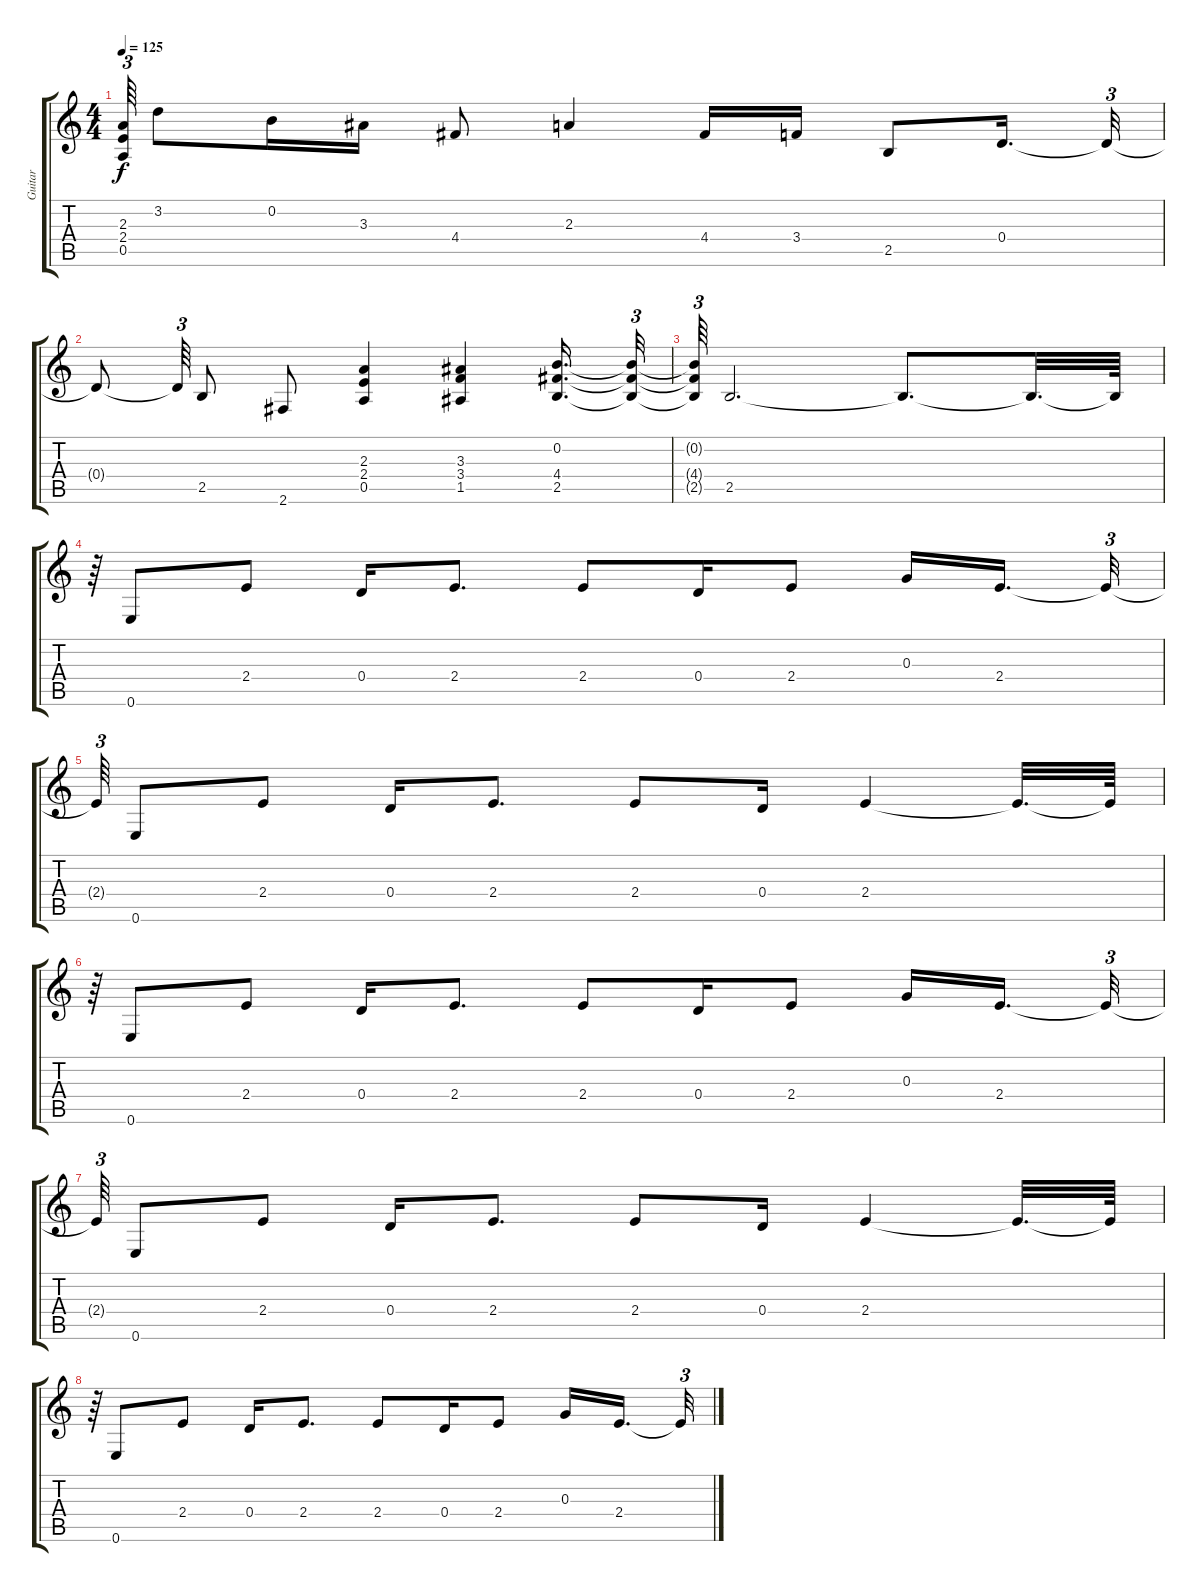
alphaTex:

\track ("Guitar" "Guitar") {instrument distortionguitar}
\staff {score tabs}
\tuning (E4 B3 G3 D3 A2 E2) {hide}
\ts (4 4)
\tempo 125
\clef g2
\ks c
(2.3{t} 2.4{t} 0.5{t}).64{tu (3 2) dy f} 3.2.8 0.2.16 3.3.16 4.4.8 2.3.4 4.4.16 3.4.16 2.5.8 0.4.16{d} 0.4{t}.32{tu (3 2)} |
0.4{t}.8 0.4{t}.64{tu (3 2)} 2.5.8 2.6.8 (2.3 2.4 0.5).4 (3.3 3.4 1.5).4 (0.2 4.4 2.5).16{d} (0.2{t} 4.4{t} 2.5{t}).32{tu (3 2)} |
(0.2{t} 4.4{t} 2.5{t}).64{tu (3 2)} 2.5.2{d} 2.5{t}.8{d} 2.5{t}.32{d} 2.5{t}.64 |
r.64{tu (3 2)} 0.6.8 2.4.8 0.4.16 2.4.8{d} 2.4.8 0.4.16 2.4.8 0.3.16 2.4.16{d beam splitsecondary} 2.4{t}.32{tu (3 2)} |
2.4{t}.64{tu (3 2)} 0.6.8 2.4.8 0.4.16 2.4.8{d} 2.4.8 0.4.16 2.4.4 2.4{t}.32{d} 2.4{t}.64 |
r.64{tu (3 2)} 0.6.8 2.4.8 0.4.16 2.4.8{d} 2.4.8 0.4.16 2.4.8 0.3.16 2.4.16{d beam splitsecondary} 2.4{t}.32{tu (3 2)} |
2.4{t}.64{tu (3 2)} 0.6.8 2.4.8 0.4.16 2.4.8{d} 2.4.8 0.4.16 2.4.4 2.4{t}.32{d} 2.4{t}.64 |
r.64{tu (3 2)} 0.6.8 2.4.8 0.4.16 2.4.8{d} 2.4.8 0.4.16 2.4.8 0.3.16 2.4.16{d beam splitsecondary} 2.4{t}.32{tu (3 2)}
